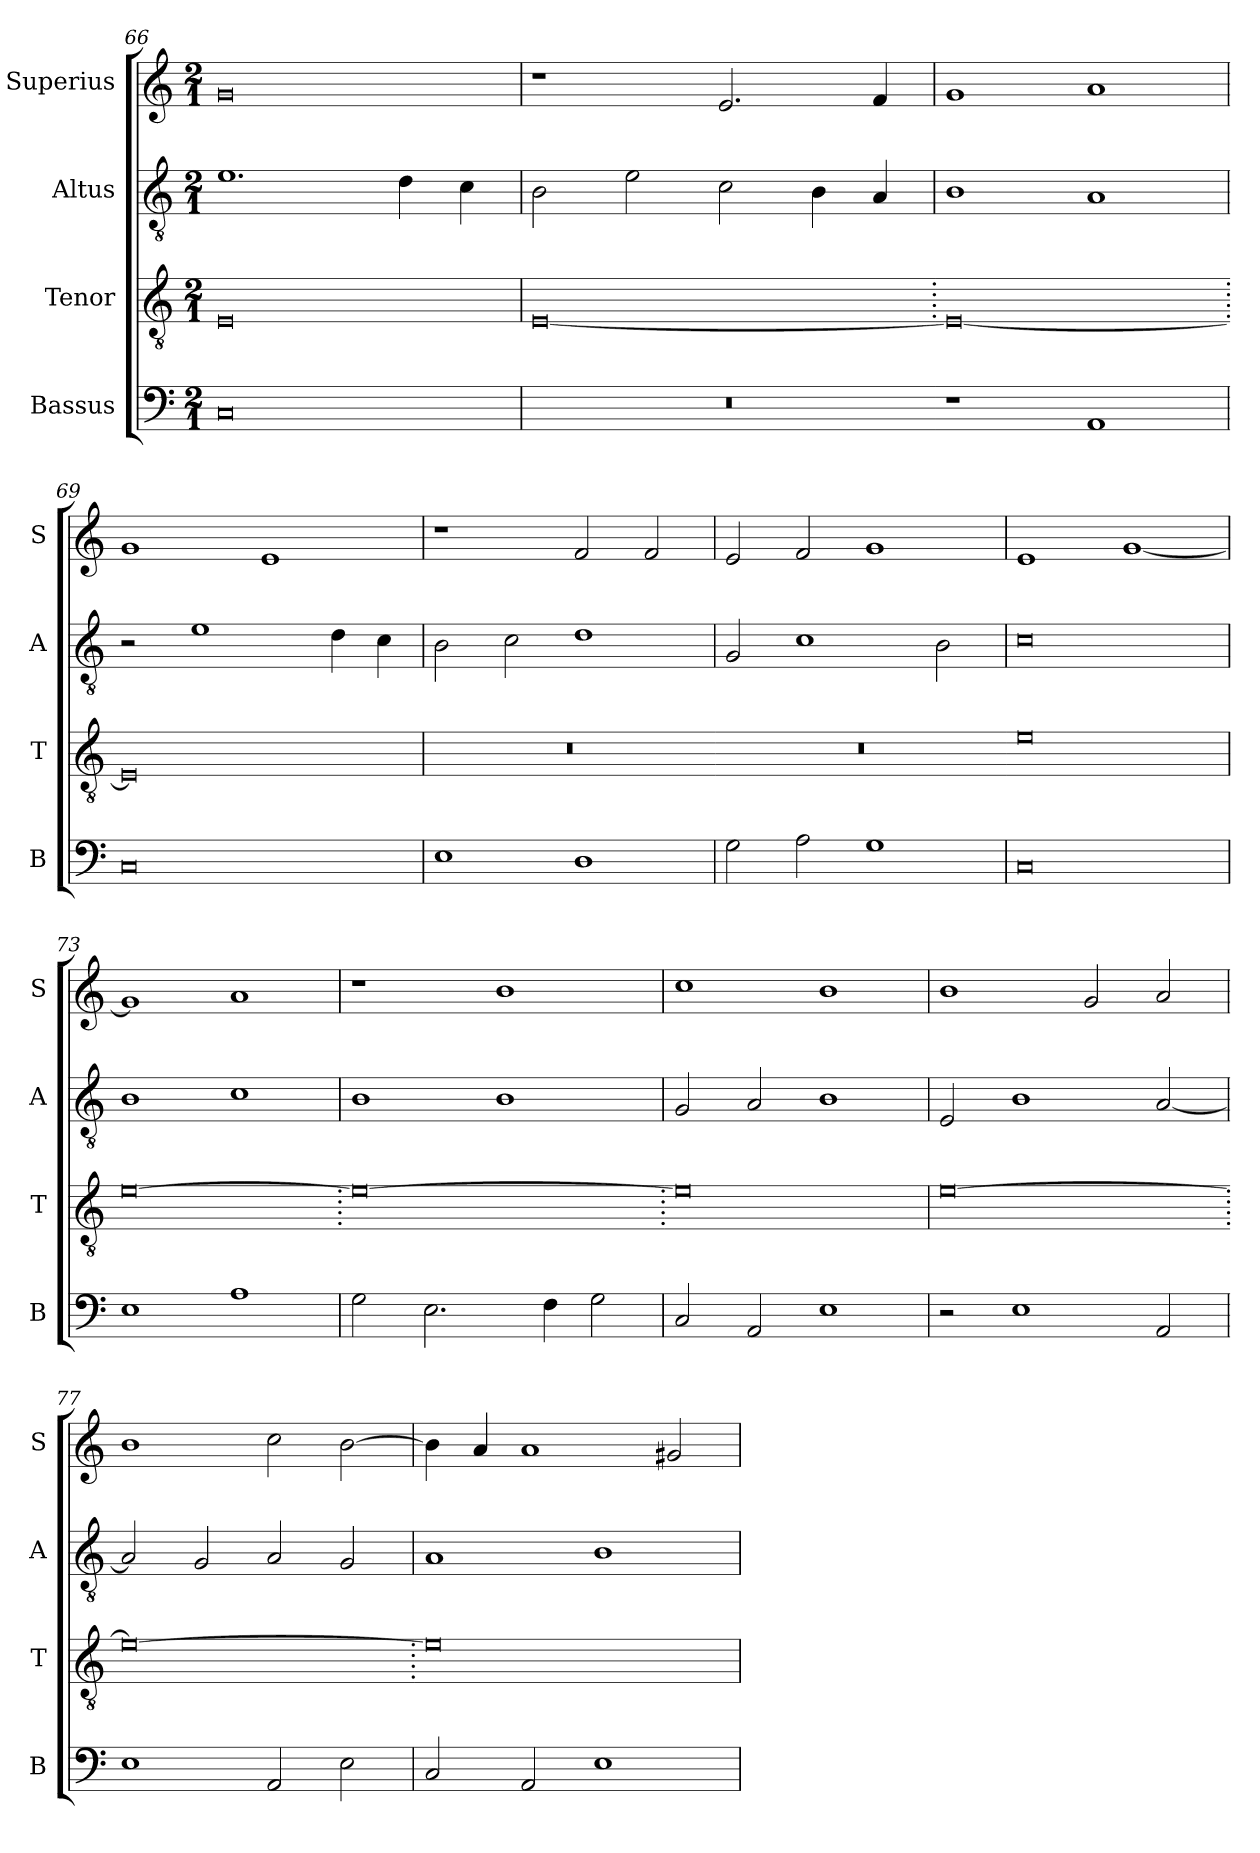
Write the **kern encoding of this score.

**kern	**kern	**kern	**kern
*part4	*part3	*part2	*part1
*staff4	*staff3	*staff2	*staff1
*I"Bassus	*I"Tenor	*I"Altus	*I"Superius
*I'B	*I'T	*I'A	*I'S
*clefF4	*clefGv2	*clefGv2	*clefG2
*k[]	*k[]	*k[]	*k[]
*M2/1	*M2/1	*M2/1	*M2/1
=66	=66	=66	=66
0C	0E	1.e	0g
.	.	4d\	.
.	.	4c\	.
=67	=67	=67	=67
0r	[0E	2B\	1r
.	.	2e\	.
.	.	2c\	2.e/
.	.	4B\	.
.	.	4A/	4f/
=68	=68.	=68	=68
1r	0E_	1B	1g
1AA	.	1A	1a
=69	=69.	=69	=69
0C	0E]	2r	1g
.	.	1e	.
.	.	.	1e
.	.	4d\	.
.	.	4c\	.
=70	=70	=70	=70
1E	0r	2B\	1r
.	.	2c\	.
1D	.	1d	2f/
.	.	.	2f/
=71	=71.	=71	=71
2G\	0r	2G/	2e/
2A\	.	1c	2f/
1G	.	.	1g
.	.	2B\	.
=72	=72.	=72	=72
0C	0e	0c	1e
.	.	.	[1g
=73	=73	=73	=73
1E	[0e	1B	1g]
1A	.	1c	1a
=74	=74.	=74	=74
2G\	0e_	1B	1r
2.E\	.	.	.
.	.	1B	1b
4F\	.	.	.
2G\	.	.	.
=75	=75.	=75	=75
2C/	0e]	2G/	1cc
2AA/	.	2A/	.
1E	.	1B	1b
=76	=76	=76	=76
2r	[0e	2E/	1b
1E	.	1B	.
.	.	.	2g/
2AA/	.	[2A/	2a/
=77	=77.	=77	=77
1E	0e_	2A/]	1b
.	.	2G/	.
2AA/	.	2A/	2cc\
2E\	.	2G/	[2b\
=78	=78.	=78	=78
2C/	0e]	1A	4b\]
.	.	.	4a/
2AA/	.	.	1a
1E	.	1B	.
.	.	.	2g#X/
=	=	=	=
*-	*-	*-	*-
